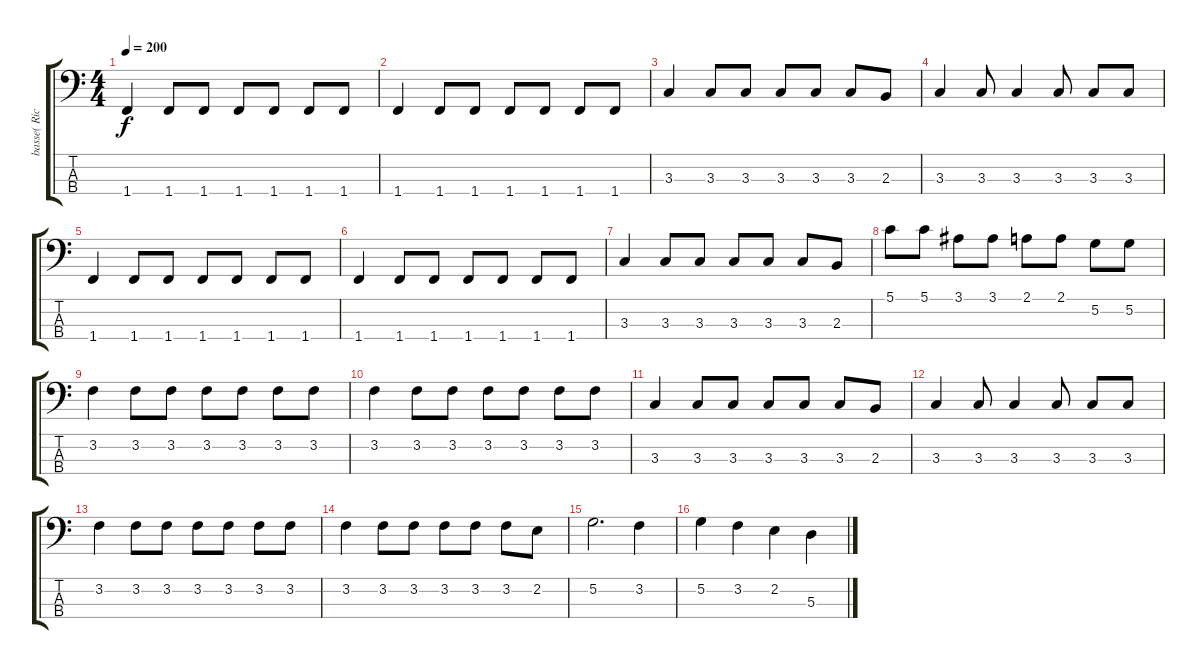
\track ("basse( Rick )" "basse( Ric") {instrument electricbasspick}
\staff {score tabs}
\tuning (G2 D2 A1 E1) {hide}
\ts (4 4)
\tempo 200
\clef f4
\ks c
1.4.4{dy f} 1.4.8 1.4.8 1.4.8 1.4.8 1.4.8 1.4.8 |
1.4.4 1.4.8 1.4.8 1.4.8 1.4.8 1.4.8 1.4.8 |
3.3.4 3.3.8 3.3.8 3.3.8 3.3.8 3.3.8 2.3.8 |
3.3.4 3.3.8 3.3.4 3.3.8 3.3.8 3.3.8 |
1.4.4 1.4.8 1.4.8 1.4.8 1.4.8 1.4.8 1.4.8 |
1.4.4 1.4.8 1.4.8 1.4.8 1.4.8 1.4.8 1.4.8 |
3.3.4 3.3.8 3.3.8 3.3.8 3.3.8 3.3.8 2.3.8 |
5.1.8 5.1.8 3.1.8 3.1.8 2.1.8 2.1.8 5.2.8 5.2.8 |
3.2.4 3.2.8 3.2.8 3.2.8 3.2.8 3.2.8 3.2.8 |
3.2.4 3.2.8 3.2.8 3.2.8 3.2.8 3.2.8 3.2.8 |
3.3.4 3.3.8 3.3.8 3.3.8 3.3.8 3.3.8 2.3.8 |
3.3.4 3.3.8 3.3.4 3.3.8 3.3.8 3.3.8 |
3.2.4 3.2.8 3.2.8 3.2.8 3.2.8 3.2.8 3.2.8 |
3.2.4 3.2.8 3.2.8 3.2.8 3.2.8 3.2.8 2.2.8 |
5.2.2{d} 3.2.4 |
5.2.4 3.2.4 2.2.4 5.3.4
